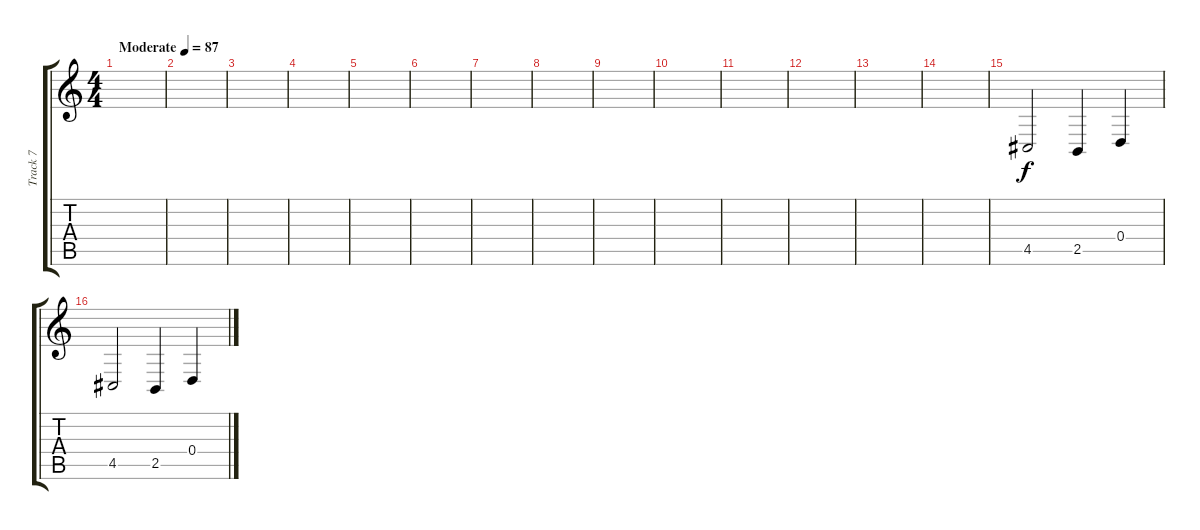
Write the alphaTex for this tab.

\track ("Track 7" "Track 7") {instrument violin}
\staff {score tabs}
\tuning (E4 B3 G3 D3 A2 E2) {hide}
\ts (4 4)
\tempo (87 "Moderate")
\clef g2
\ks c
|
|
|
|
|
|
|
|
|
|
|
|
|
|
4.5.2 2.5.4 0.4.4 |
4.5.2 2.5.4 0.4.4
